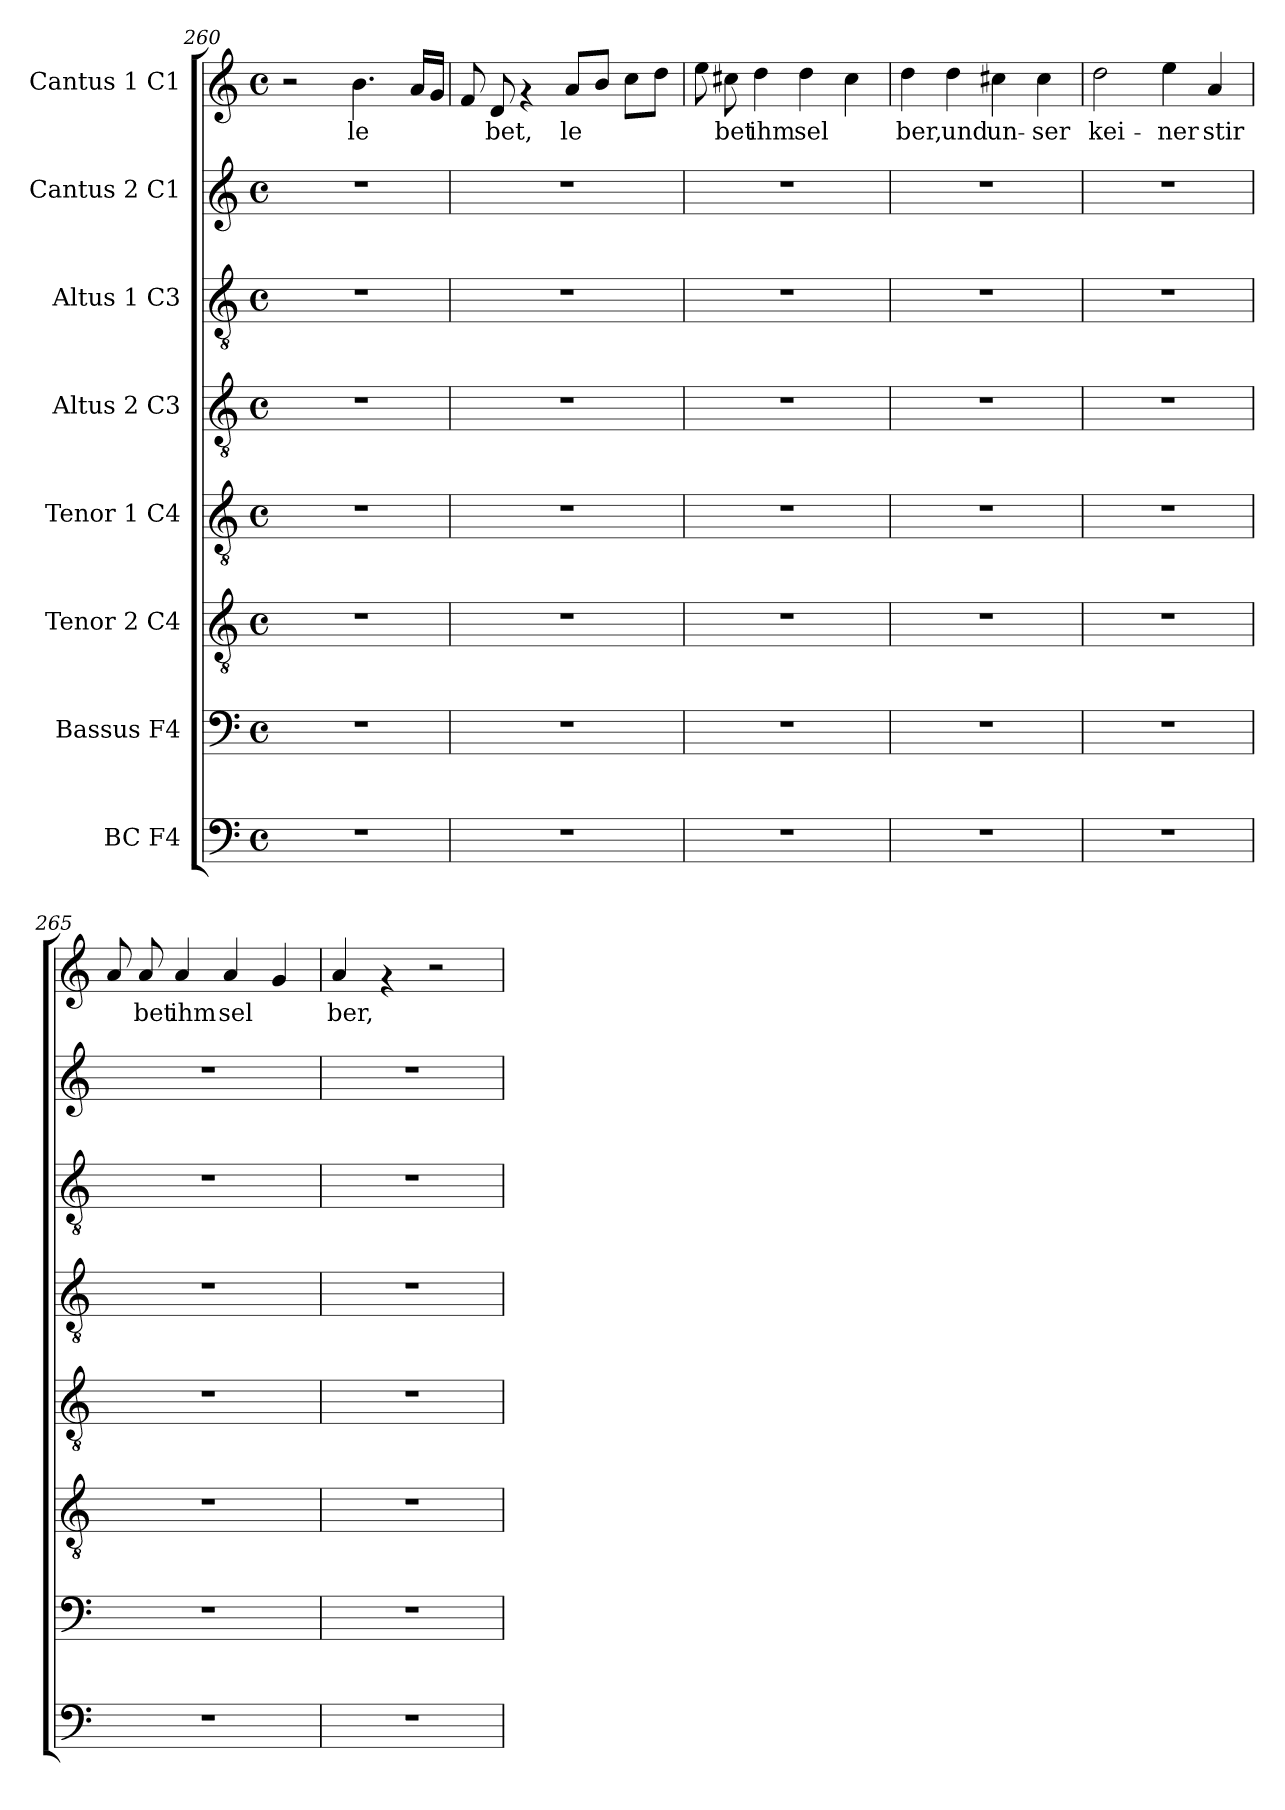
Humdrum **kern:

**kern	**kern	**kern	**kern	**kern	**kern	**kern	**kern	**text
*part8	*part7	*part6	*part5	*part4	*part3	*part2	*part1	*part1
*staff8	*staff7	*staff6	*staff5	*staff4	*staff3	*staff2	*staff1	*staff1
*I"BC  F4	*I"Bassus  F4	*I"Tenor 2  C4	*I"Tenor 1  C4	*I"Altus 2  C3	*I"Altus 1  C3	*I"Cantus 2  C1	*I"Cantus 1  C1	*
*clefF4	*clefF4	*clefGv2	*clefGv2	*clefGv2	*clefGv2	*clefG2	*clefG2	*
*k[]	*k[]	*k[]	*k[]	*k[]	*k[]	*k[]	*k[]	*
*C:	*C:	*C:	*C:	*C:	*C:	*C:	*C:	*
*M4/4	*M4/4	*M4/4	*M4/4	*M4/4	*M4/4	*M4/4	*M4/4	*
*met(c)	*met(c)	*met(c)	*met(c)	*met(c)	*met(c)	*met(c)	*met(c)	*
=260	=260	=260	=260	=260	=260	=260	=260	=260
1r	1r	1r	1r	1r	1r	1r	2r	.
!	!	!	!	!	!	!	!	!LO:LY:b:cj
.	.	.	.	.	.	.	4.b\	le-
!	!	!	!	!	!	!	!	!LO:LY:b:cj
.	.	.	.	.	.	.	16a/L	--
!	!	!	!	!	!	!	!	!LO:LY:b:cj
.	.	.	.	.	.	.	16g/J	--
=261	=261	=261	=261	=261	=261	=261	=261	=261
!	!	!	!	!	!	!	!	!LO:LY:b:cj
1r	1r	1r	1r	1r	1r	1r	8f/	--
!	!	!	!	!	!	!	!	!LO:LY:b:cj
.	.	.	.	.	.	.	8d/	-bet,
.	.	.	.	.	.	.	4rf	.
!	!	!	!	!	!	!	!	!LO:LY:b:cj
.	.	.	.	.	.	.	8a/L	le-
!	!	!	!	!	!	!	!	!LO:LY:b:cj
.	.	.	.	.	.	.	8b/J	--
!	!	!	!	!	!	!	!	!LO:LY:b:cj
.	.	.	.	.	.	.	8cc\L	--
!	!	!	!	!	!	!	!	!LO:LY:b:cj
.	.	.	.	.	.	.	8dd\J	--
=262	=262	=262	=262	=262	=262	=262	=262	=262
!	!	!	!	!	!	!	!	!LO:LY:b:cj
1r	1r	1r	1r	1r	1r	1r	8ee\	--
!	!	!	!	!	!	!	!	!LO:LY:b:cj
.	.	.	.	.	.	.	8cc#X\	-bet
!	!	!	!	!	!	!	!	!LO:LY:b:cj
.	.	.	.	.	.	.	4dd\	ihm
!	!	!	!	!	!	!	!	!LO:LY:b:cj
.	.	.	.	.	.	.	4dd\	sel-
!	!	!	!	!	!	!	!	!LO:LY:b:cj
.	.	.	.	.	.	.	4cc#\	--
=263	=263	=263	=263	=263	=263	=263	=263	=263
!	!	!	!	!	!	!	!	!LO:LY:b:cj
1r	1r	1r	1r	1r	1r	1r	4dd\	-ber,
!	!	!	!	!	!	!	!	!LO:LY:b:cj
.	.	.	.	.	.	.	4dd\	und
!	!	!	!	!	!	!	!	!LO:LY:b:cj
.	.	.	.	.	.	.	4cc#X\	un-
!	!	!	!	!	!	!	!	!LO:LY:b:cj
.	.	.	.	.	.	.	4cc#\	-ser
=264	=264	=264	=264	=264	=264	=264	=264	=264
!	!	!	!	!	!	!	!	!LO:LY:b:cj
1r	1r	1r	1r	1r	1r	1r	2dd\	kei-
!	!	!	!	!	!	!	!	!LO:LY:b:cj
.	.	.	.	.	.	.	4ee\	-ner
!	!	!	!	!	!	!	!	!LO:LY:b:cj
.	.	.	.	.	.	.	4a/	stir-
!!LO:PB:g=z
=265	=265	=265	=265	=265	=265	=265	=265	=265
!	!	!	!	!	!	!	!	!LO:LY:b:cj
1r	1r	1r	1r	1r	1r	1r	8a/	--
!	!	!	!	!	!	!	!	!LO:LY:b:cj
.	.	.	.	.	.	.	8a/	-bet
!	!	!	!	!	!	!	!	!LO:LY:b:cj
.	.	.	.	.	.	.	4a/	ihm
!	!	!	!	!	!	!	!	!LO:LY:b:cj
.	.	.	.	.	.	.	4a/	sel-
!	!	!	!	!	!	!	!	!LO:LY:b:cj
.	.	.	.	.	.	.	4g/	--
=266	=266	=266	=266	=266	=266	=266	=266	=266
!	!	!	!	!	!	!	!	!LO:LY:b:cj
1r	1r	1r	1r	1r	1r	1r	4a/	-ber,
.	.	.	.	.	.	.	4rf	.
.	.	.	.	.	.	.	2r	.
=	=	=	=	=	=	=	=	=
*-	*-	*-	*-	*-	*-	*-	*-	*-
